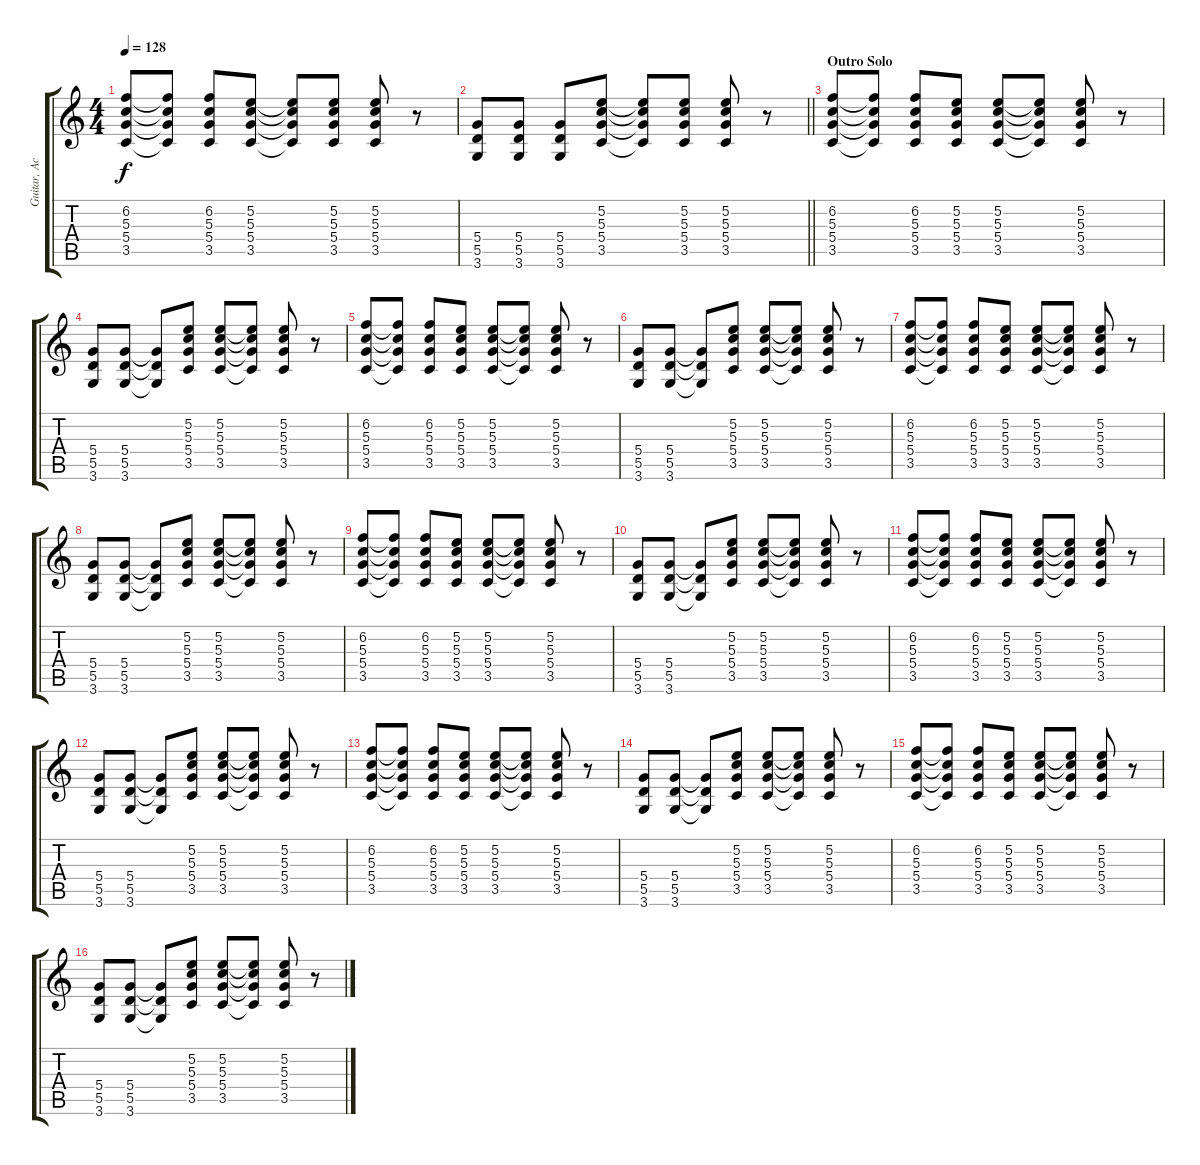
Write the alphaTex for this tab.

\track ("Guitar, Acoustic" "Guitar, Ac") {instrument acousticguitarsteel}
\staff {score tabs}
\tuning (E4 B3 G3 D3 A2 E2) {hide}
\ts (4 4)
\tempo 128
\clef g2
\ks c
(6.2 5.3 5.4 3.5).8{dy f} (6.2{t} 5.3{t} 5.4{t} 3.5{t}).8 (6.2 5.3 5.4 3.5).8 (5.2 5.3 5.4 3.5).8 (5.2{t} 5.3{t} 5.4{t} 3.5{t}).8 (5.2 5.3 5.4 3.5).8 (5.2 5.3 5.4 3.5).8 r.8 |
\barLineRight lightlight
(5.4 5.5 3.6).8 (5.4 5.5 3.6).8 (5.4 5.5 3.6).8 (5.2 5.3 5.4 3.5).8 (5.2{t} 5.3{t} 5.4{t} 3.5{t}).8 (5.2 5.3 5.4 3.5).8 (5.2 5.3 5.4 3.5).8 r.8 |
\section ("" "Outro Solo")
(6.2 5.3 5.4 3.5).8 (6.2{t} 5.3{t} 5.4{t} 3.5{t}).8 (6.2 5.3 5.4 3.5).8 (5.2 5.3 5.4 3.5).8 (5.2 5.3 5.4 3.5).8 (5.2{t} 5.3{t} 5.4{t} 3.5{t}).8 (5.2 5.3 5.4 3.5).8 r.8 |
(5.4 5.5 3.6).8 (5.4 5.5 3.6).8 (5.4{t} 5.5{t} 3.6{t}).8 (5.2 5.3 5.4 3.5).8 (5.2 5.3 5.4 3.5).8 (5.2{t} 5.3{t} 5.4{t} 3.5{t}).8 (5.2 5.3 5.4 3.5).8 r.8 |
(6.2 5.3 5.4 3.5).8 (6.2{t} 5.3{t} 5.4{t} 3.5{t}).8 (6.2 5.3 5.4 3.5).8 (5.2 5.3 5.4 3.5).8 (5.2 5.3 5.4 3.5).8 (5.2{t} 5.3{t} 5.4{t} 3.5{t}).8 (5.2 5.3 5.4 3.5).8 r.8 |
(5.4 5.5 3.6).8 (5.4 5.5 3.6).8 (5.4{t} 5.5{t} 3.6{t}).8 (5.2 5.3 5.4 3.5).8 (5.2 5.3 5.4 3.5).8 (5.2{t} 5.3{t} 5.4{t} 3.5{t}).8 (5.2 5.3 5.4 3.5).8 r.8 |
(6.2 5.3 5.4 3.5).8 (6.2{t} 5.3{t} 5.4{t} 3.5{t}).8 (6.2 5.3 5.4 3.5).8 (5.2 5.3 5.4 3.5).8 (5.2 5.3 5.4 3.5).8 (5.2{t} 5.3{t} 5.4{t} 3.5{t}).8 (5.2 5.3 5.4 3.5).8 r.8 |
(5.4 5.5 3.6).8 (5.4 5.5 3.6).8 (5.4{t} 5.5{t} 3.6{t}).8 (5.2 5.3 5.4 3.5).8 (5.2 5.3 5.4 3.5).8 (5.2{t} 5.3{t} 5.4{t} 3.5{t}).8 (5.2 5.3 5.4 3.5).8 r.8 |
(6.2 5.3 5.4 3.5).8 (6.2{t} 5.3{t} 5.4{t} 3.5{t}).8 (6.2 5.3 5.4 3.5).8 (5.2 5.3 5.4 3.5).8 (5.2 5.3 5.4 3.5).8 (5.2{t} 5.3{t} 5.4{t} 3.5{t}).8 (5.2 5.3 5.4 3.5).8 r.8 |
(5.4 5.5 3.6).8 (5.4 5.5 3.6).8 (5.4{t} 5.5{t} 3.6{t}).8 (5.2 5.3 5.4 3.5).8 (5.2 5.3 5.4 3.5).8 (5.2{t} 5.3{t} 5.4{t} 3.5{t}).8 (5.2 5.3 5.4 3.5).8 r.8 |
(6.2 5.3 5.4 3.5).8 (6.2{t} 5.3{t} 5.4{t} 3.5{t}).8 (6.2 5.3 5.4 3.5).8 (5.2 5.3 5.4 3.5).8 (5.2 5.3 5.4 3.5).8 (5.2{t} 5.3{t} 5.4{t} 3.5{t}).8 (5.2 5.3 5.4 3.5).8 r.8 |
(5.4 5.5 3.6).8 (5.4 5.5 3.6).8 (5.4{t} 5.5{t} 3.6{t}).8 (5.2 5.3 5.4 3.5).8 (5.2 5.3 5.4 3.5).8 (5.2{t} 5.3{t} 5.4{t} 3.5{t}).8 (5.2 5.3 5.4 3.5).8 r.8 |
(6.2 5.3 5.4 3.5).8 (6.2{t} 5.3{t} 5.4{t} 3.5{t}).8 (6.2 5.3 5.4 3.5).8 (5.2 5.3 5.4 3.5).8 (5.2 5.3 5.4 3.5).8 (5.2{t} 5.3{t} 5.4{t} 3.5{t}).8 (5.2 5.3 5.4 3.5).8 r.8 |
(5.4 5.5 3.6).8 (5.4 5.5 3.6).8 (5.4{t} 5.5{t} 3.6{t}).8 (5.2 5.3 5.4 3.5).8 (5.2 5.3 5.4 3.5).8 (5.2{t} 5.3{t} 5.4{t} 3.5{t}).8 (5.2 5.3 5.4 3.5).8 r.8 |
(6.2 5.3 5.4 3.5).8 (6.2{t} 5.3{t} 5.4{t} 3.5{t}).8 (6.2 5.3 5.4 3.5).8 (5.2 5.3 5.4 3.5).8 (5.2 5.3 5.4 3.5).8 (5.2{t} 5.3{t} 5.4{t} 3.5{t}).8 (5.2 5.3 5.4 3.5).8 r.8 |
(5.4 5.5 3.6).8 (5.4 5.5 3.6).8 (5.4{t} 5.5{t} 3.6{t}).8 (5.2 5.3 5.4 3.5).8 (5.2 5.3 5.4 3.5).8 (5.2{t} 5.3{t} 5.4{t} 3.5{t}).8 (5.2 5.3 5.4 3.5).8 r.8
